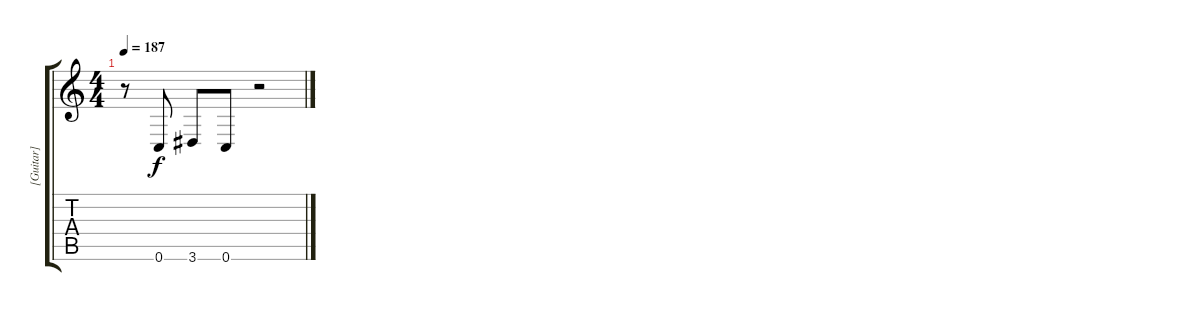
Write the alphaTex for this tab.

\track ("[Guitar]" "[Guitar]") {instrument distortionguitar}
\staff {score tabs}
\tuning (D4 A3 F3 C3 G2 C2) {hide}
\ts (4 4)
\tempo 187
\clef g2
\ks c
r.8{dy f} 0.6.8 3.6.8 0.6.8 r.2
